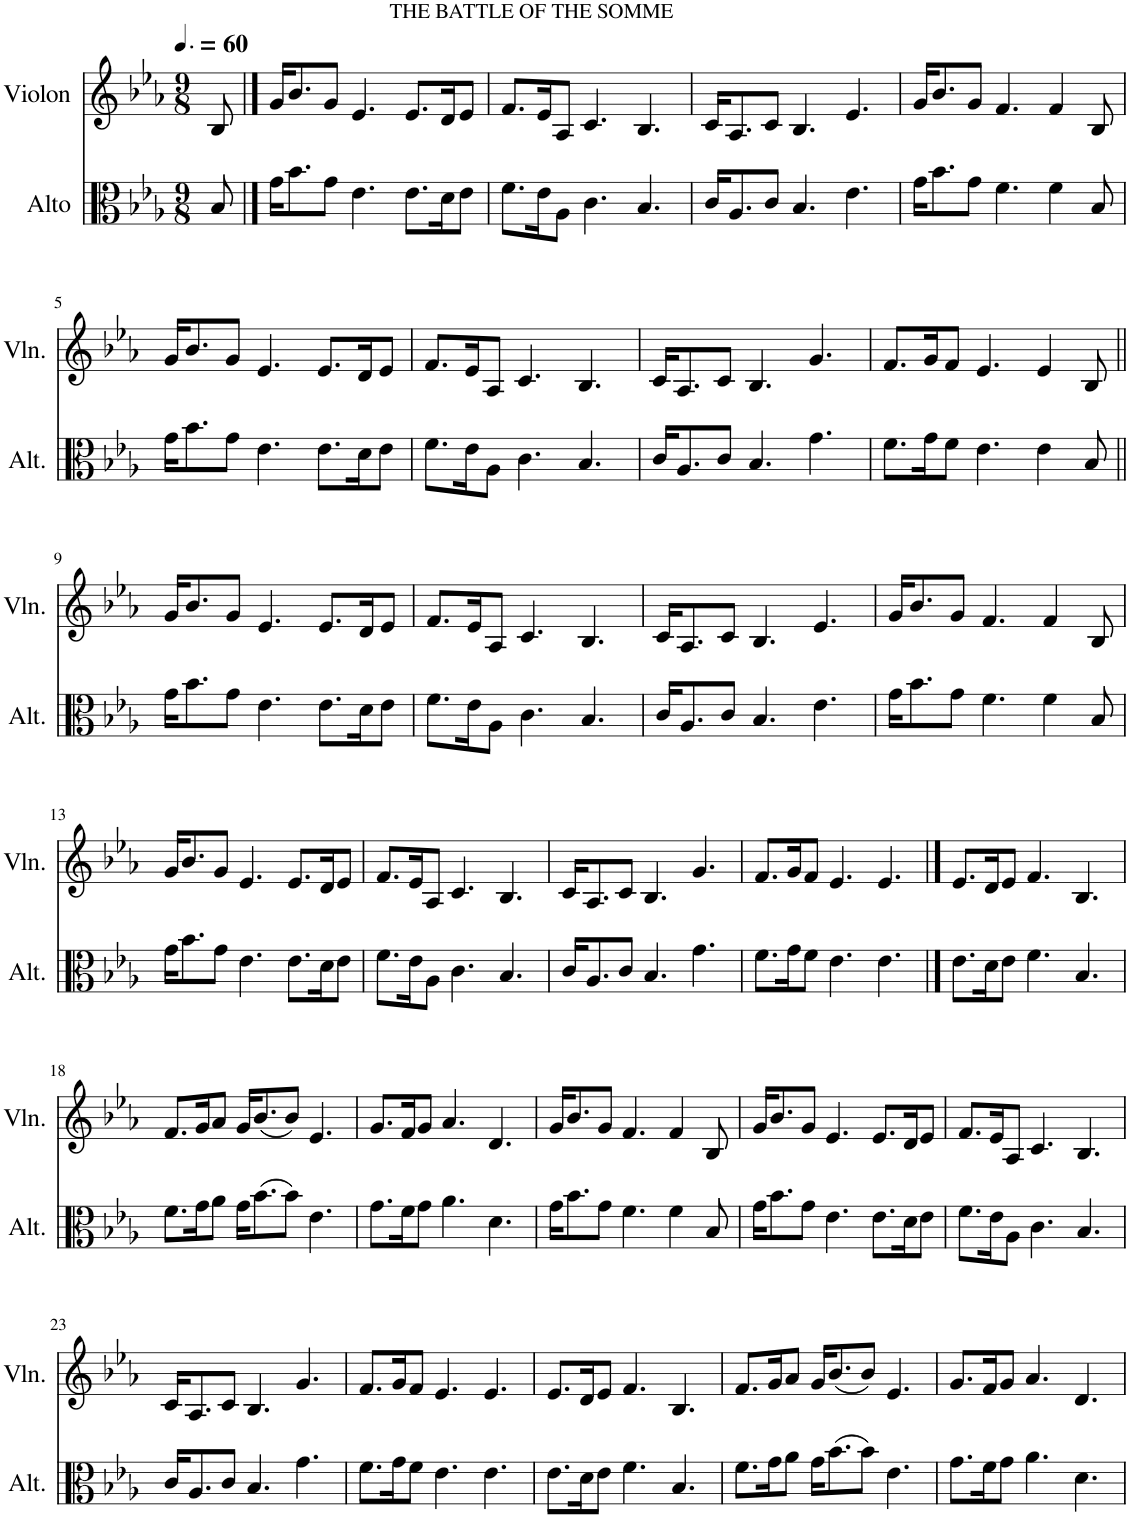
**kern	**kern
*part2	*part1
*staff2	*staff1
*I"Alto	*I"Violon
*I'Alt.	*I'Vln.
*clefC3	*clefG2
*k[b-e-a-]	*k[b-e-a-]
*M9/8	*M9/8
*MM90	*MM90
=	=
8B-/	8B-/
==1	==1
!	!LO:TX:a:t=THE BATTLE OF THE SOMME
16g\KL	16g/KL
8.b-\	8.b-/
8g\J	8g/J
4.e-\	4.e-/
8.e-\L	8.e-/L
16d\K	16d/K
8e-\J	8e-/J
=2	=2
8.f\L	8.f/L
16e-\K	16e-/K
8A-\J	8A-/J
4.c\	4.c/
4.B-/	4.B-/
=3	=3
16c/KL	16c/KL
8.A-/	8.A-/
8c/J	8c/J
4.B-/	4.B-/
4.e-\	4.e-/
=4	=4
16g\KL	16g/KL
8.b-\	8.b-/
8g\J	8g/J
4.f\	4.f/
4f\	4f/
8B-/	8B-/
!!LO:LB:g=z
=5	=5
16g\KL	16g/KL
8.b-\	8.b-/
8g\J	8g/J
4.e-\	4.e-/
8.e-\L	8.e-/L
16d\K	16d/K
8e-\J	8e-/J
=6	=6
8.f\L	8.f/L
16e-\K	16e-/K
8A-\J	8A-/J
4.c\	4.c/
4.B-/	4.B-/
=7	=7
16c/KL	16c/KL
8.A-/	8.A-/
8c/J	8c/J
4.B-/	4.B-/
4.g\	4.g/
=8	=8
8.f\L	8.f/L
16g\K	16g/K
8f\J	8f/J
4.e-\	4.e-/
4e-\	4e-/
8B-/	8B-/
!!LO:LB:g=z
=9||	=9||
16g\KL	16g/KL
8.b-\	8.b-/
8g\J	8g/J
4.e-\	4.e-/
8.e-\L	8.e-/L
16d\K	16d/K
8e-\J	8e-/J
=10	=10
8.f\L	8.f/L
16e-\K	16e-/K
8A-\J	8A-/J
4.c\	4.c/
4.B-/	4.B-/
=11	=11
16c/KL	16c/KL
8.A-/	8.A-/
8c/J	8c/J
4.B-/	4.B-/
4.e-\	4.e-/
=12	=12
16g\KL	16g/KL
8.b-\	8.b-/
8g\J	8g/J
4.f\	4.f/
4f\	4f/
8B-/	8B-/
!!LO:LB:g=z
=13	=13
16g\KL	16g/KL
8.b-\	8.b-/
8g\J	8g/J
4.e-\	4.e-/
8.e-\L	8.e-/L
16d\K	16d/K
8e-\J	8e-/J
=14	=14
8.f\L	8.f/L
16e-\K	16e-/K
8A-\J	8A-/J
4.c\	4.c/
4.B-/	4.B-/
=15	=15
16c/KL	16c/KL
8.A-/	8.A-/
8c/J	8c/J
4.B-/	4.B-/
4.g\	4.g/
=16	=16
8.f\L	8.f/L
16g\K	16g/K
8f\J	8f/J
4.e-\	4.e-/
4.e-\	4.e-/
==17	==17
8.e-\L	8.e-/L
16d\K	16d/K
8e-\J	8e-/J
4.f\	4.f/
4.B-/	4.B-/
!!LO:LB:g=z
=18	=18
8.f\L	8.f/L
16g\K	16g/K
8a-\J	8a-/J
16g\KL	16g/KL
(8.b-\	(8.b-/
8b-\J)	8b-/J)
4.e-\	4.e-/
=19	=19
8.g\L	8.g/L
16f\K	16f/K
8g\J	8g/J
4.a-\	4.a-/
4.d\	4.d/
=20	=20
16g\KL	16g/KL
8.b-\	8.b-/
8g\J	8g/J
4.f\	4.f/
4f\	4f/
8B-/	8B-/
=21	=21
16g\KL	16g/KL
8.b-\	8.b-/
8g\J	8g/J
4.e-\	4.e-/
8.e-\L	8.e-/L
16d\K	16d/K
8e-\J	8e-/J
=22	=22
8.f\L	8.f/L
16e-\K	16e-/K
8A-\J	8A-/J
4.c\	4.c/
4.B-/	4.B-/
!!LO:LB:g=z
=23	=23
16c/KL	16c/KL
8.A-/	8.A-/
8c/J	8c/J
4.B-/	4.B-/
4.g\	4.g/
=24	=24
8.f\L	8.f/L
16g\K	16g/K
8f\J	8f/J
4.e-\	4.e-/
4.e-\	4.e-/
=25	=25
8.e-\L	8.e-/L
16d\K	16d/K
8e-\J	8e-/J
4.f\	4.f/
4.B-/	4.B-/
=26	=26
8.f\L	8.f/L
16g\K	16g/K
8a-\J	8a-/J
16g\KL	16g/KL
(8.b-\	(8.b-/
8b-\J)	8b-/J)
4.e-\	4.e-/
=27	=27
8.g\L	8.g/L
16f\K	16f/K
8g\J	8g/J
4.a-\	4.a-/
4.d\	4.d/
=	=
*-	*-
